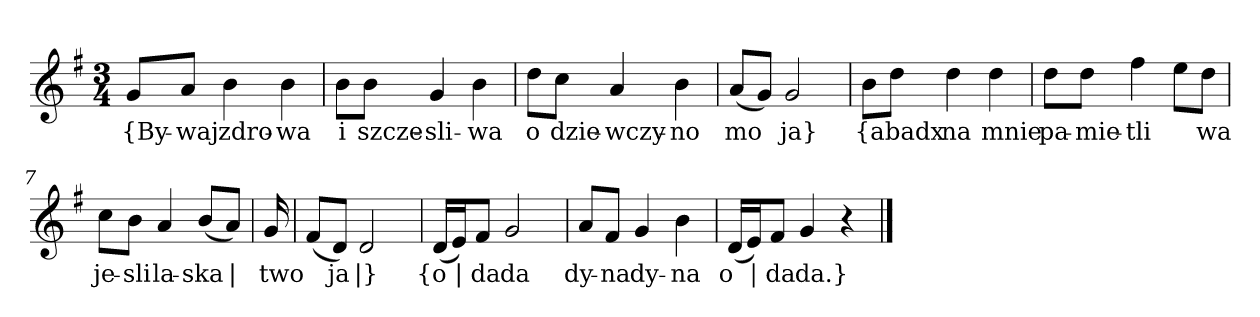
**kern	**text
*part1	*part1
*staff1	*staff1
*clefG2	*
*k[f#]	*
*G:	*
*M3/4	*
=	=
8g/L	{By-
8a/J	-waj
4b	zdro-
4b	-wa
=2	=2
8b\L	i
8b\J	szcze-
4g	-sli-
4b	-wa
=3	=3
8dd\L	o
8cc\J	dzie-
4a	-wczy-
4b	-no
=4	=4
(8a/L	mo
8g/J)	--
2g	-ja}
=5y	=5y
8b\L	{a
8dd\J	badx
4dd	na
4dd	mnie
=6	=6
8dd\L	pa-
8dd\J	-mie-
4ff#	-tli
8ee\L	--
8dd\J	-wa
=7	=7
8cc\L	je-
8b\J	-sli
4a	la-
(8b/L	-ska
8a/J)	|
=8y	=8y
16g	two
=9	=9
(8f#/L	--
8d/J)	-ja
2d	|}
=10y	=10y
(16d/LL	{o
16e/J)	|
8f#/J	da
2g	da
=11	=11
8a/L	dy-
8f#/J	-na
4g	dy-
4b	-na
=12	=12
(16d/LL	o
16e/J)	|
8f#/J	da
4g	da.}
4r	.
==	==
*-	*-
